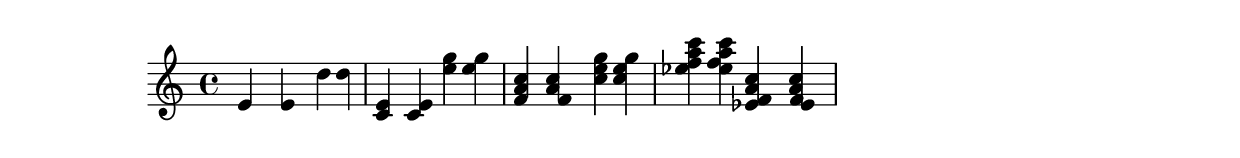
\version "2.16.1"

#(define ((shift offsets) grob)
"Defines how NoteHeads should be moved according to the given list of offsets."
 (let* (
 ;; NoteHeads
        ;; Get the NoteHeads of the NoteColumn
        (note-heads (ly:grob-array->list (ly:grob-object grob 'note-heads)))
        ;; Get their durations
        (nh-duration-log 
          (map 
            (lambda (note-head-grobs)
              (ly:grob-property note-head-grobs 'duration-log))
            note-heads))
        ;; Get the stencils of the NoteHeads
        (nh-stencils 
          (map 
            (lambda (note-head-grobs)
              (ly:grob-property note-head-grobs 'stencil))
            note-heads))
        ;; Get their length in X-axis-direction
        (stencils-x-lengths 
          (map 
            (lambda (x) 
                (let* ((stencil (ly:grob-property x 'stencil))
                       (stencil-X-exts (ly:stencil-extent stencil X))
                       (stencil-lengths (interval-length stencil-X-exts)))
                stencil-lengths))
             note-heads))
 ;; Stem
        (stem (ly:grob-object grob 'stem))
        (stem-thick (ly:grob-property stem 'thickness 1.3))
        (stem-stil (ly:grob-property stem 'stencil))
        (stem-x-width (if (ly:stencil? stem-stil)
                         (interval-length (ly:stencil-extent stem-stil X))
                         ;; if no stem-stencil use 'thickness-property
                         (/ stem-thick 10)))
        (stem-dir (ly:grob-property stem 'direction))
        ;; Calculate a value to compensate the stem-extension
        (stem-x-corr 
          (map 
            (lambda (q)
               ;; TODO better coding if (<= log 0)
               (cond ((and (= q 0) (= stem-dir 1))
                      (* -1 (+ 2  (* -4 stem-x-width))))
                     ((and (< q 0) (= stem-dir 1))
                      (* -1 (+ 2  (* -1 stem-x-width))))
                     ((< q 0)
                      (* 2 stem-x-width))
                     (else stem-x-width)))
             nh-duration-log)))
 ;; Final Calculation for moving the NoteHeads
   (for-each
     (lambda (nh nh-x-length off x-corr) 
       (if (= off 0)  
         #f 
         (ly:grob-translate-axis! nh (* off (- nh-x-length x-corr)) X)))
     note-heads stencils-x-lengths offsets stem-x-corr)))

displaceHeads =
#(define-music-function (parser location offsets) (list?)
"
 Moves the NoteHeads, using (shift offsets)
"
 #{
   \once \override NoteColumn #'before-line-breaking = #(shift offsets)
 #})

setOtherScriptParent =
#(define-music-function (parser location which-note-head)(integer?)
"
 If the parent-NoteHead of a Script is moved, another parent from the 
 NoteColumn could be chosen.
 The NoteHeads are numbered 1 2 3 ...
 not 0 1 2 ...
"
#{
        %% Let "staccato" be centered on NoteHead, if Stem 'direction is forced
        %% with \stemUp, \stemDown, \voiceOne, \voiceTwo etc
        \once \override Script #'toward-stem-shift = #0
        
        \once \override Script #'after-line-breaking =
          #(lambda (grob)
             (let* ((note-head (ly:grob-parent grob X))
                    (note-column (ly:grob-parent note-head X))
                    (note-heads-list 
                      (ly:grob-array->list 
                        (ly:grob-object note-column 'note-heads)))
                    (count-note-heads (length note-heads-list)))
             (if (> which-note-head count-note-heads)
               (ly:warning "Can't find specified note-head - ignoring")
               (set! (ly:grob-parent grob X)
                     (list-ref note-heads-list (- which-note-head 1))))))
#})

adjustStem =
#(define-music-function (parser location val)(number?)
"
 Adjust 'stem-attachment in Y-axis-direction.
"
#{
        \once \override NoteHead #'before-line-breaking = 
        #(lambda (grob)
          (let* ((stem-at (ly:grob-property grob 'stem-attachment)))
          (ly:grob-set-property! 
            grob
            'stem-attachment 
            (cons (car stem-at) (* val (cdr stem-at))))))
#})


%%%%%%%% LSR EXAMPLE %%%%%%%%

theMusic = \relative c' {
 e4

 \displaceHeads #'(1) 
\adjustStem #-1
 e

 d'

 \displaceHeads #'(-1) 
 \adjustStem #-1
d

 <c, e>

 \displaceHeads #'(0 1) <c e>

 <e'g>

 \displaceHeads #'(-1 0) <e g>

 <f, a c>

 \displaceHeads #'(1 0 0) 
 \adjustStem #-1
 <f a c>

 <c' e g>

 \displaceHeads #'(-1 -1 0) <c e g>

 <ees f a c>

 \displaceHeads #'(1 -1 0 0) <ees f a c>

 <ees, f a c>

 \displaceHeads #'(1 -1 0 0) 
 \adjustStem #-1
 <ees f a c>
}

\new Staff {
 \theMusic
}

%%%%%%%%%%%%%%%%%%%%%%%%%%%%%%%%%%%%%%%%%%%%%%%%%%%%%%%%%%%%%%%%%%%%%%%%%%%%%%%
%  TEST
%%%%%%%%%%%%%%%%%%%%%%%%%%%%%%%%%%%%%%%%%%%%%%%%%%%%%%%%%%%%%%%%%%%%%%%%%%%%%%%

% Useful for testing and development
% commented out for LSR
%{

% Some custom-definitions for NoteHead

#(define rhomb-note
  (lambda (grob)
    (let* ((stencil (ly:note-head::print grob))
           (new-stil 
             (grob-interpret-markup grob 
               (markup #:rotate -45 
                       #:override '(box-padding . 0.3)
                       #:box #:rotate 45 
                       #:stencil  
                       stencil))))
    new-stil)))
    
#(define my-crazy-note-stencil 
  (lambda (grob)
    (let* ((dur (ly:grob-property grob 'duration-log))
           (filled? (if (> dur 1) #t #f))
           (stil-1 (make-partial-ellipse-stencil 4 0.5 10 10 0.13 #t filled?))
           (stil-2 
             (grob-interpret-markup grob (markup 
             		           ;#:whiteout
             		           #:vcenter
             		           #:with-color red
            		           #:fontsize -10
            		           "my crazy NoteHead")))
           (stil-2-x-length (interval-length (ly:stencil-extent stil-2 X)))
           (stil-2-y-length (interval-length (ly:stencil-extent stil-2 Y))))
    (ly:stencil-add
      stil-1
      (ly:stencil-translate-axis
        stil-2
        (* -0.5 stil-2-x-length)
        X)))))
        
        
%%%%%%%% TEST EXAMPLE %%%%%%%%

origTestMusic = 
\relative c' {
        <b cis eis gis>4
        <c e g >
        <d f a>
        <c e g >
        <c' e g >
        <c' e g >
        <c,,, e g >
        <c'' e g >
        <c e g >2
        <c, \tweak #'stencil #rhomb-note e g >4
        <\tweak #'stencil #rhomb-note c e g >---.-|
        \override  NoteHead #'stencil = #my-crazy-note-stencil
        <d f a c>4
        <a' c e g>4
        s2
        \revert NoteHead #'stencil
        <e d>1
        <e d>\breve
        <e d>\longa 
}

testMusic = 
\relative c' {
        \adjustStem #1
        \displaceHeads #'(0 0 1 0)
        <b cis eis gis>4

        \adjustStem #-1
        \displaceHeads #'(1 0 0)
        <c e g>
        
        \adjustStem #1
        \displaceHeads #'(0 1 1)
        <d f a>
        
        \adjustStem #1
        \displaceHeads #'(0 0 1)
        < c e g>
        
        \adjustStem #-1
        \displaceHeads #'(-1 -1 -1)
        < c' e g>
        
        \displaceHeads #'(-1 -1 0)
        < c' e g>
        
        \adjustStem #1
        \displaceHeads #'(0 0 1)
        <c,,, e g>
        
        \adjustStem #1
        \displaceHeads #'(0 -1 0)
        < c'' e g>
        
        \adjustStem #-1
        \displaceHeads #'(-1 0 -1)
        < c e g>2
        
        \displaceHeads #'(0 1 0)
        <c, \tweak #'stencil #rhomb-note e g >4
        
        \setOtherScriptParent #2
        \adjustStem #0
        \displaceHeads #'(1 0 0)
        <\tweak #'stencil #rhomb-note c e g>---.-|

        \override  NoteHead #'stencil = #my-crazy-note-stencil
        \adjustStem #0
        \displaceHeads #'(1 0 1 0)
        <d f a c>4
        
        \adjustStem #0
        \displaceHeads #'(-1 0 -1 0)
        <a' c e g>4 
        
        \revert NoteHead #'stencil
        s2
        \displaceHeads #'(-1 0 0) 
        <e d>1
        
        \displaceHeads #'(-1 0) 
        <e d>\breve
        
        \displaceHeads #'(-1 0)
        <e d>\longa
        
}

mrkpI = 
\markup "Original music, including 'stencil-overrides. Otherwise not tweaked."

mrkpII =
\markup "Tweaked, using \\displaceHeads, \\adjustStem, \\setOtherScriptParent."
        
<<
\new Staff { <>^\mrkpI \origTestMusic }
\new Staff { <>^\mrkpII \testMusic }
>>

\layout {
        \context {
        	\Score
        	defaultBarType = #""
        }
        \context {
        	\Voice
        	%% Construction-helper
                \override Stem #'color = #red
                \override Stem #'layer = #20
                
                %% Test-settings
                
                %\override Stem #'thickness = #2
                %\override NoteHead #'style = #'diamond
                %\override NoteHead #'style = #'xcircle
                %\override NoteHead #'stencil = #rhomb-note
                %\override NoteHead #'stencil = #my-crazy-note-stencil
                
        }
}
%}